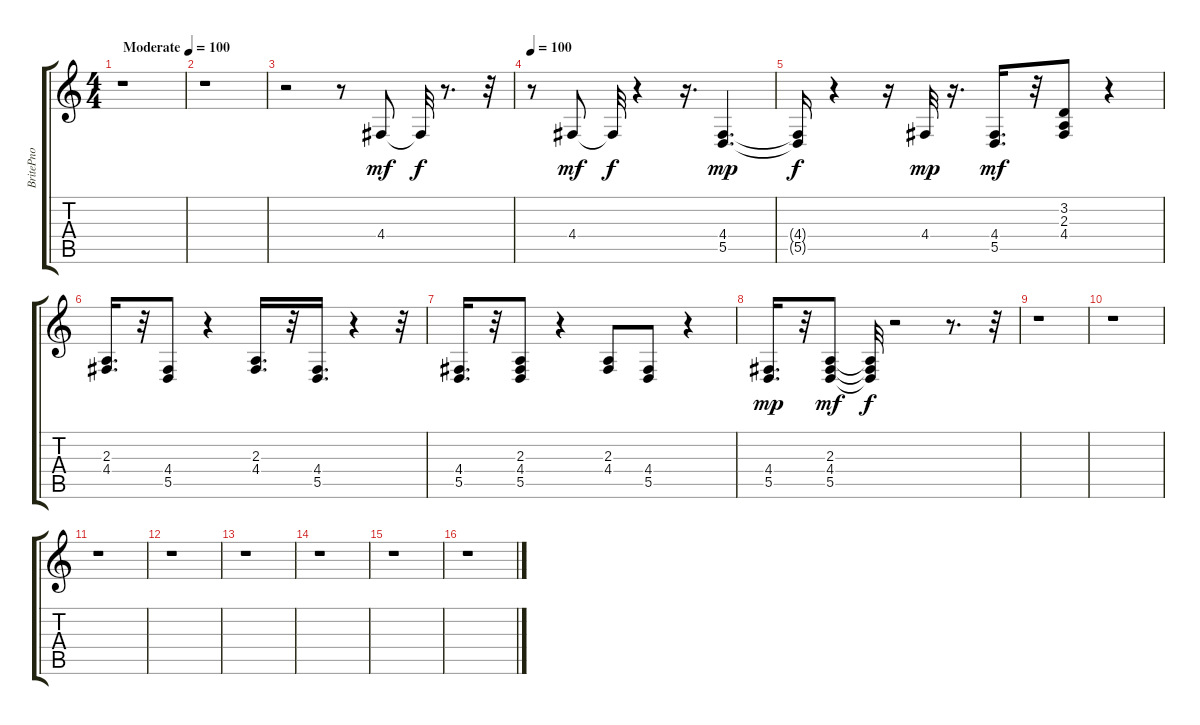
\track ("BritePno" "BritePno") {instrument electricgrandpiano}
\staff {score tabs}
\tuning (E4 B3 G3 D3 A2 E2) {hide}
\ts (4 4)
\tempo (100 "Moderate")
\clef g2
\ks c
r.1{dy mf instrument electricgrandpiano} |
r.1 |
r.2 r.8 4.4.8 4.4{t}.32{dy f} r.8{d} r.32 |
\tempo 100
r.8 4.4.8{dy mf} 4.4{t}.32{dy f} r.4 r.16{d} (4.4 5.5).4{d dy mp} |
(4.4{t} 5.5{t}).16{dy f} r.4 r.16 4.4.32{dy mp} r.16{d} (4.4 5.5).16{d dy mf} r.32 (3.2 2.3 4.4).8 r.4 |
(2.3 4.4).16{d} r.32 (4.4 5.5).8 r.4 (2.3 4.4).16{d} r.32 (4.4 5.5).16{d} r.4 r.32 |
(4.4 5.5).16{d} r.32 (2.3 4.4 5.5).8 r.4 (2.3 4.4).8 (4.4 5.5).8 r.4 |
(4.4 5.5).16{d dy mp} r.32 (2.3 4.4 5.5).8{dy mf} (2.3{t} 4.4{t} 5.5{t}).32{dy f} r.2 r.8{d} r.32 |
r.1 |
r.1 |
r.1 |
r.1 |
r.1 |
r.1 |
r.1 |
r.1
